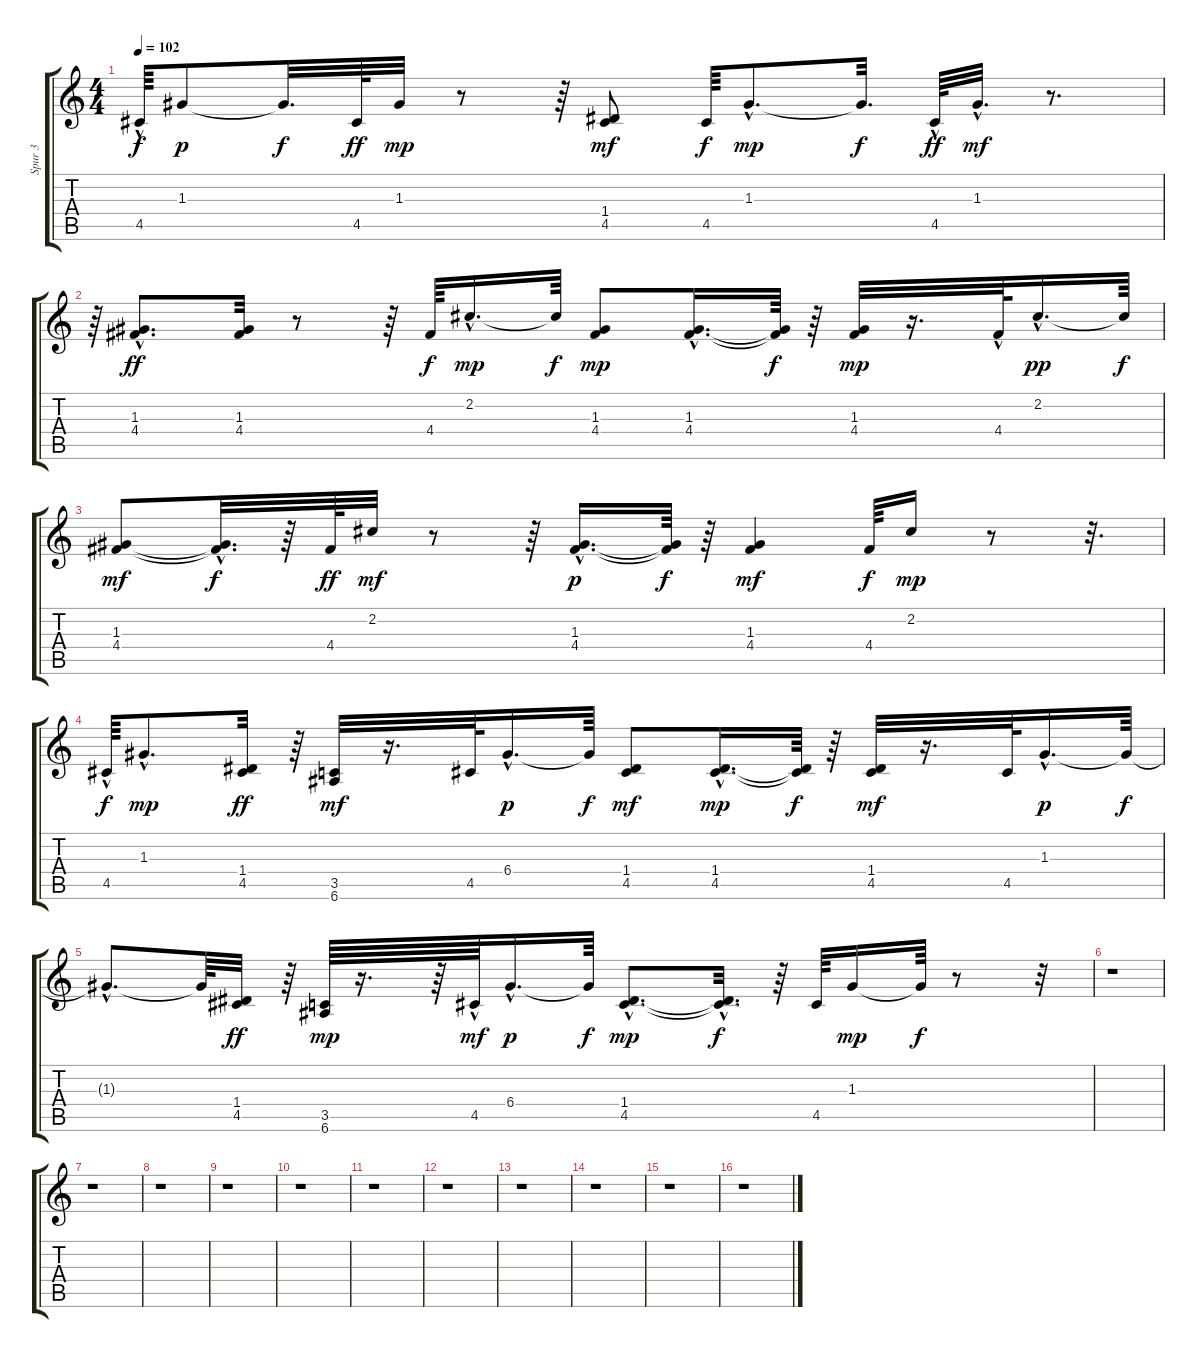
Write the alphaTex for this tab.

\track ("Spur 3" "Spur 3") {instrument electricguitarmuted}
\staff {score tabs}
\tuning (E4 B3 G3 D3 A2 E2) {hide}
\ts (4 4)
\tempo 102
\clef g2
\ks c
4.5{hac}.64{dy f} 1.3.8{dy p} 1.3{t}.32{d dy f} 4.5.64{dy ff} 1.3.32{dy mp} r.8 r.64 (1.4 4.5).8{dy mf} 4.5.64{dy f} 1.3{hac}.8{d dy mp} 1.3{t}.32{d dy f} 4.5{hac}.64{dy ff} 1.3{hac}.32{d dy mf} r.8{d} |
r.64 (1.3{hac} 4.4{hac}).8{d dy ff} (1.3 4.4).32 r.8 r.64 4.4.64{dy f} 2.2{hac}.16{d dy mp} 2.2{t}.64{dy f} (1.3 4.4).8{dy mp} (1.3{hac} 4.4{hac}).16{d} (1.3{t} 4.4{t}).64{dy f} r.64 (1.3 4.4).32{dy mp} r.16{d} 4.4{hac}.64 2.2{hac}.16{d dy pp} 2.2{t}.64{dy f} |
(1.3 4.4).8{dy mf} (1.3{hac t} 4.4{hac t}).32{d dy f} r.64 4.4.64{dy ff} 2.2.32{dy mf} r.8 r.64 (1.3{hac} 4.4{hac}).16{d dy p} (1.3{t} 4.4{t}).64{dy f} r.64 (1.3 4.4).4{dy mf} 4.4.64{dy f} 2.2.16{dy mp} r.8 r.32{d} |
4.5{hac}.64{dy f} 1.3{hac}.8{d dy mp} (1.4 4.5).32{dy ff} r.64 (3.5 6.6).32{dy mf} r.16{d} 4.5.64 6.4{hac}.16{d dy p} 6.4{t}.64{dy f} (1.4 4.5).8{dy mf} (1.4{hac} 4.5{hac}).16{d dy mp} (1.4{t} 4.5{t}).64{dy f} r.64 (1.4 4.5).32{dy mf} r.16{d} 4.5.64 1.3{hac}.16{d dy p} 1.3{t}.64{dy f} |
1.3{hac t}.8{d} 1.3{t}.64 (1.4 4.5).32{dy ff} r.64 (3.5 6.6).64{dy mp} r.16{d} r.64 4.5{hac}.64{dy mf} 6.4{hac}.16{d dy p} 6.4{t}.64{dy f} (1.4{hac} 4.5{hac}).8{d dy mp} (1.4{hac t} 4.5{hac t}).32{d dy f} r.64 4.5.64 1.3.16{dy mp} 1.3{t}.64{dy f} r.8 r.32 |
r.1 |
r.1 |
r.1 |
r.1 |
r.1 |
r.1 |
r.1 |
r.1 |
r.1 |
r.1 |
r.1
